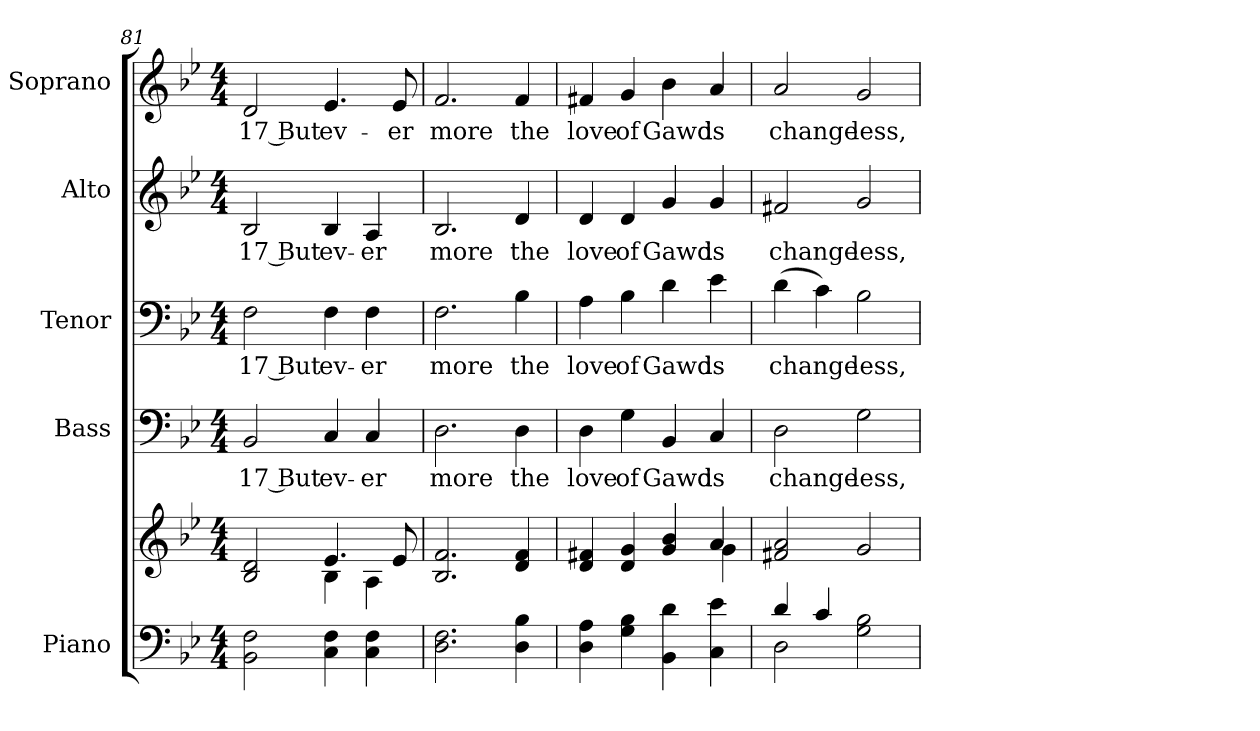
**kern	**kern	**kern	**text	**kern	**text	**kern	**text	**kern	**text
*part5	*part5	*part4	*part4	*part3	*part3	*part2	*part2	*part1	*part1
*staff6	*staff5	*staff4	*staff4	*staff3	*staff3	*staff2	*staff2	*staff1	*staff1
*I"Piano	*	*I"Bass	*	*I"Tenor	*	*I"Alto	*	*I"Soprano	*
*I'Pno.	*	*I'B.	*	*I'T.	*	*I'A.	*	*I'S.	*
!!LO:LB:g=z
*clefF4	*clefG2	*clefF4	*	*clefF4	*	*clefG2	*	*clefG2	*
*k[b-e-]	*k[b-e-]	*k[b-e-]	*	*k[b-e-]	*	*k[b-e-]	*	*k[b-e-]	*
*B-:	*B-:	*B-:	*	*B-:	*	*B-:	*	*B-:	*
*M4/4	*M4/4	*M4/4	*	*M4/4	*	*M4/4	*	*M4/4	*
=81	=81	=81	=81	=81	=81	=81	=81	=81	=81
*	*^	*	*	*	*	*	*	*	*
!	!	!	!	!LO:LY:b:color=#000000	!	!	!	!	!	!
!	!	!	!	!	!	!LO:LY:b:color=#000000	!	!	!	!
!	!	!	!	!	!	!	!	!LO:LY:b:color=#000000	!	!
!	!	!	!	!	!	!	!	!	!	!LO:LY:b:color=#000000
2BB-i\ 2Fi	2B-i/ 2di	2ryy	2BB-i/	17 But	2Fi\	17 But	2B-i/	17 But	2di/	17 But
!	!	!	!	!LO:LY:b:color=#000000	!	!	!	!	!	!
!	!	!	!	!	!	!LO:LY:b:color=#000000	!	!	!	!
!	!	!	!	!	!	!	!	!LO:LY:b:color=#000000	!	!
!	!	!	!	!	!	!	!	!	!	!LO:LY:b:color=#000000
4Ci\ 4Fi	4.e-i/	4B-i\	4Ci/	ev-	4Fi\	ev-	4B-i/	ev-	4.e-i/	ev-
!	!	!	!	!LO:LY:b:color=#000000	!	!	!	!	!	!
!	!	!	!	!	!	!LO:LY:b:color=#000000	!	!	!	!
!	!	!	!	!	!	!	!	!LO:LY:b:color=#000000	!	!
4Ci\ 4Fi	.	4Ai\	4Ci/	-er	4Fi\	-er	4Ai/	-er	.	.
!	!	!	!	!	!	!	!	!	!	!LO:LY:b:color=#000000
.	8e-i/	.	.	.	.	.	.	.	8e-i/	-er
*	*v	*v	*	*	*	*	*	*	*	*
=82	=82	=82	=82	=82	=82	=82	=82	=82	=82
!	!	!	!LO:LY:b:color=#000000	!	!	!	!	!	!
!	!	!	!	!	!LO:LY:b:color=#000000	!	!	!	!
!	!	!	!	!	!	!	!LO:LY:b:color=#000000	!	!
!	!	!	!	!	!	!	!	!	!LO:LY:b:color=#000000
2.Di\ 2.Fi	2.B-i/ 2.fi	2.Di\	more	2.Fi\	more	2.B-i/	more	2.fi/	more
!	!	!	!LO:LY:b:color=#000000	!	!	!	!	!	!
!	!	!	!	!	!LO:LY:b:color=#000000	!	!	!	!
!	!	!	!	!	!	!	!LO:LY:b:color=#000000	!	!
!	!	!	!	!	!	!	!	!	!LO:LY:b:color=#000000
4Di\ 4B-i	4di/ 4fi	4Di\	the	4B-i\	the	4di/	the	4fi/	the
=83	=83	=83	=83	=83	=83	=83	=83	=83	=83
*	*^	*	*	*	*	*	*	*	*
!	!	!	!	!LO:LY:b:color=#000000	!	!	!	!	!	!
!	!	!	!	!	!	!LO:LY:b:color=#000000	!	!	!	!
!	!	!	!	!	!	!	!	!LO:LY:b:color=#000000	!	!
!	!	!	!	!	!	!	!	!	!	!LO:LY:b:color=#000000
4Di\ 4Ai	4di/ 4f#Xi	2ryy	4Di\	love	4Ai\	love	4di/	love	4f#Xi/	love
!	!	!	!	!LO:LY:b:color=#000000	!	!	!	!	!	!
!	!	!	!	!	!	!LO:LY:b:color=#000000	!	!	!	!
!	!	!	!	!	!	!	!	!LO:LY:b:color=#000000	!	!
!	!	!	!	!	!	!	!	!	!	!LO:LY:b:color=#000000
4Gi\ 4B-i	4di/ 4gi	.	4Gi\	of	4B-i\	of	4di/	of	4gi/	of
!	!	!	!	!LO:LY:b:color=#000000	!	!	!	!	!	!
!	!	!	!	!	!	!LO:LY:b:color=#000000	!	!	!	!
!	!	!	!	!	!	!	!	!LO:LY:b:color=#000000	!	!
!	!	!	!	!	!	!	!	!	!	!LO:LY:b:color=#000000
4BB-i\ 4di	4gi/ 4b-i	4ryy	4BB-i/	Gawd	4di\	Gawd	4gi/	Gawd	4b-i\	Gawd
!	!	!	!	!LO:LY:b:color=#000000	!	!	!	!	!	!
!	!	!	!	!	!	!LO:LY:b:color=#000000	!	!	!	!
!	!	!	!	!	!	!	!	!LO:LY:b:color=#000000	!	!
!	!	!	!	!	!	!	!	!	!	!LO:LY:b:color=#000000
4Ci\ 4e-i	4ai/	4gi\	4Ci/	is	4e-i\	is	4gi/	is	4ai/	is
*	*v	*v	*	*	*	*	*	*	*	*
=84	=84	=84	=84	=84	=84	=84	=84	=84	=84
*^	*	*	*	*	*	*	*	*	*
*	*	*^	*	*	*	*	*	*	*	*
!	!	!	!	!	!LO:LY:b:color=#000000	!	!	!	!	!	!
*	*	*v	*v	*	*	*	*	*	*	*	*
*	*	*^	*	*	*	*	*	*	*	*
!	!	!	!	!	!	!	!LO:LY:b:color=#000000	!	!	!	!
*	*	*v	*v	*	*	*	*	*	*	*	*
*	*	*^	*	*	*	*	*	*	*	*
!	!	!	!	!	!	!	!	!	!LO:LY:b:color=#000000	!	!
*	*	*v	*v	*	*	*	*	*	*	*	*
*	*	*^	*	*	*	*	*	*	*	*
!	!	!	!	!	!	!	!	!	!	!	!LO:LY:b:color=#000000
*	*	*v	*v	*	*	*	*	*	*	*	*
4di/	2Di\	2f#Xi/ 2ai	2Di\	change	(4di\	change	2f#Xi/	change	2ai/	change
4ci/	.	.	.	.	4ci\)	.	.	.	.	.
!	!	!	!	!LO:LY:b:color=#000000	!	!	!	!	!	!
!	!	!	!	!	!	!LO:LY:b:color=#000000	!	!	!	!
!	!	!	!	!	!	!	!	!LO:LY:b:color=#000000	!	!
!	!	!	!	!	!	!	!	!	!	!LO:LY:b:color=#000000
2Gi\ 2B-i	2ryy	2gi/	2Gi\	less,	2B-i\	less,	2gi/	less,	2gi/	less,
*v	*v	*	*	*	*	*	*	*	*	*
=	=	=	=	=	=	=	=	=	=
*-	*-	*-	*-	*-	*-	*-	*-	*-	*-
